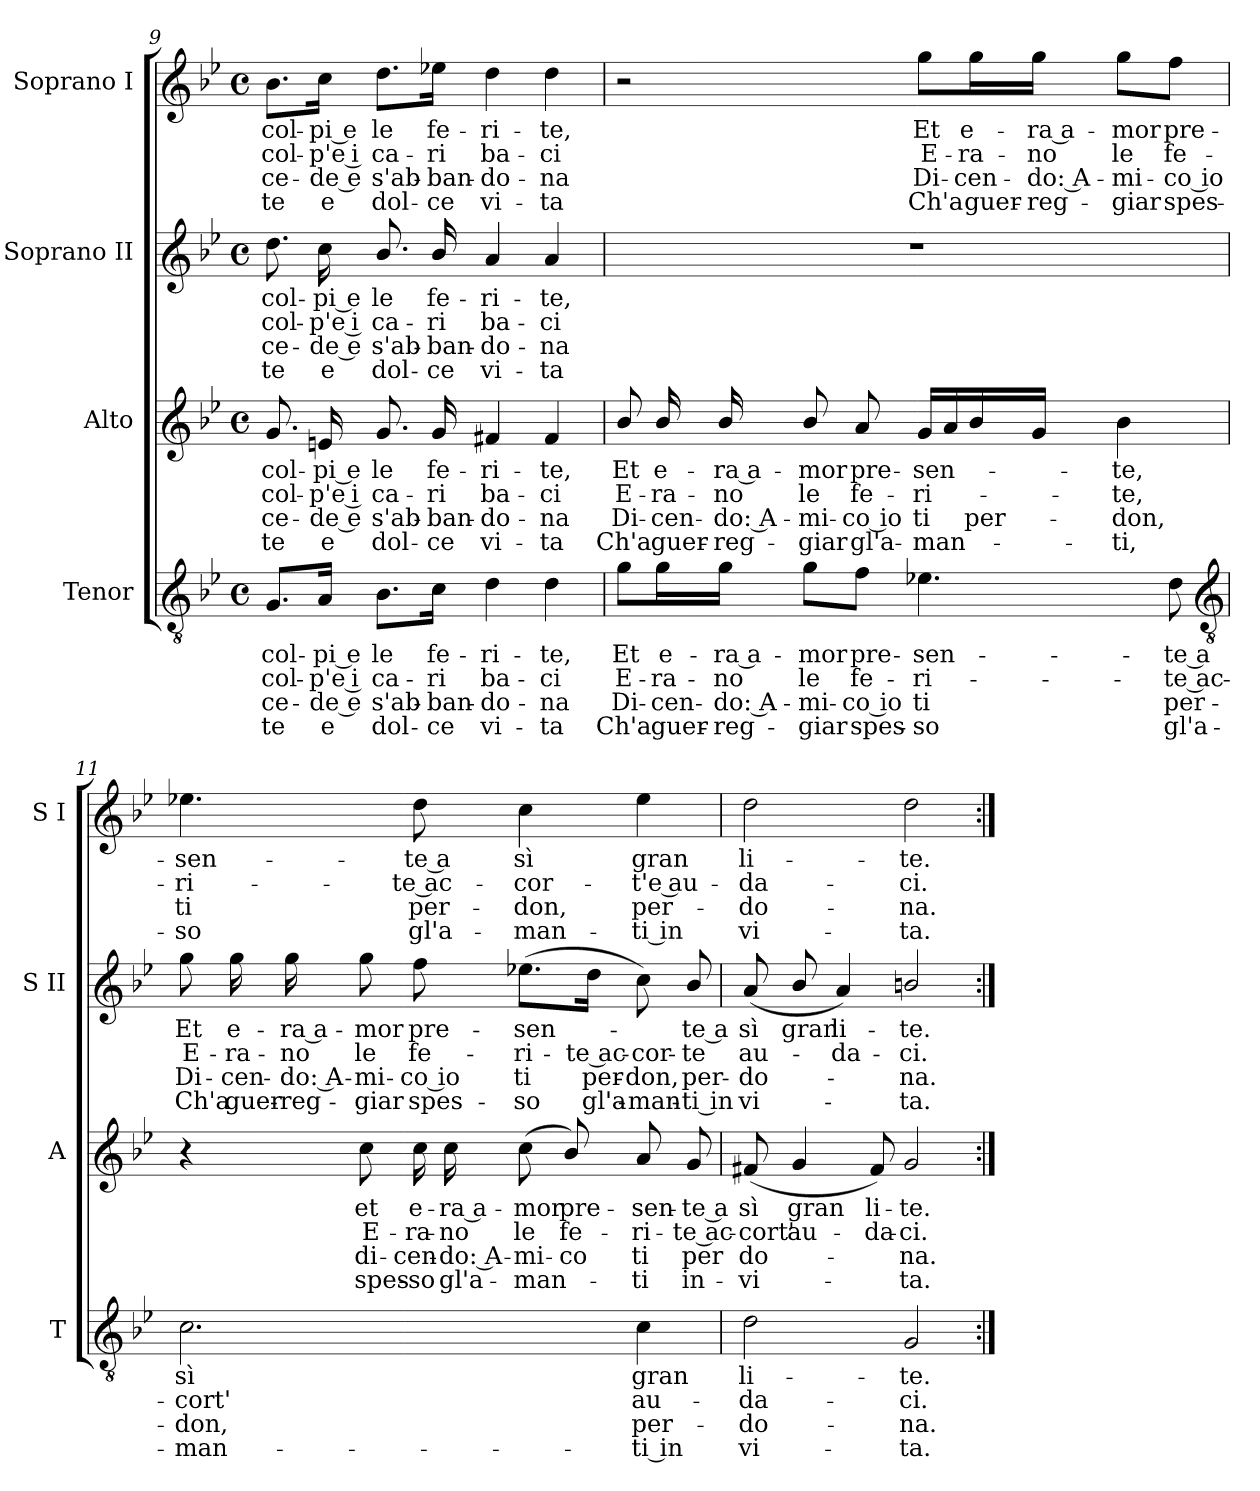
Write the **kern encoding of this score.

**kern	**text	**text	**text	**text	**kern	**text	**text	**text	**text	**kern	**text	**text	**text	**text	**kern	**text	**text	**text	**text
*part4	*part4	*part4	*part4	*part4	*part3	*part3	*part3	*part3	*part3	*part2	*part2	*part2	*part2	*part2	*part1	*part1	*part1	*part1	*part1
*staff4	*staff4	*staff4	*staff4	*staff4	*staff3	*staff3	*staff3	*staff3	*staff3	*staff2	*staff2	*staff2	*staff2	*staff2	*staff1	*staff1	*staff1	*staff1	*staff1
*I"Tenor	*	*	*	*	*I"Alto	*	*	*	*	*I"Soprano II	*	*	*	*	*I"Soprano I	*	*	*	*
*I'T	*	*	*	*	*I'A	*	*	*	*	*I'S II	*	*	*	*	*I'S I	*	*	*	*
!!LO:LB:g=z
*clefGv2	*	*	*	*	*clefG2	*	*	*	*	*clefG2	*	*	*	*	*clefG2	*	*	*	*
*k[b-e-]	*	*	*	*	*k[b-e-]	*	*	*	*	*k[b-e-]	*	*	*	*	*k[b-e-]	*	*	*	*
*M4/4	*	*	*	*	*M4/4	*	*	*	*	*M4/4	*	*	*	*	*M4/4	*	*	*	*
*met(c)	*	*	*	*	*met(c)	*	*	*	*	*met(c)	*	*	*	*	*met(c)	*	*	*	*
=9	=9	=9	=9	=9	=9	=9	=9	=9	=9	=9	=9	=9	=9	=9	=9	=9	=9	=9	=9
!	!LO:LY:b	!LO:LY:b	!LO:LY:b	!LO:LY:b	!	!LO:LY:b	!LO:LY:b	!LO:LY:b	!LO:LY:b	!	!LO:LY:b	!LO:LY:b	!LO:LY:b	!LO:LY:b	!	!LO:LY:b	!LO:LY:b	!LO:LY:b	!LO:LY:b
8.G/L	-col-	-col-	-ce-	-te	8.g	-col-	-col-	-ce-	-te	8.dd	-col-	-col-	-ce-	-te	8.b-\L	-col-	-col-	-ce-	-te
!	!LO:LY:b	!LO:LY:b	!LO:LY:b	!LO:LY:b	!	!LO:LY:b	!LO:LY:b	!LO:LY:b	!LO:LY:b	!	!LO:LY:b	!LO:LY:b	!LO:LY:b	!LO:LY:b	!	!LO:LY:b	!LO:LY:b	!LO:LY:b	!LO:LY:b
16A/Jk	pi e	p'e i	de e	e	16en	pi e	p'e i	de e	e	16cc	pi e	p'e i	de e	e	16cc\Jk	pi e	p'e i	de e	e
!	!LO:LY:b	!LO:LY:b	!LO:LY:b	!LO:LY:b	!	!LO:LY:b	!LO:LY:b	!LO:LY:b	!LO:LY:b	!	!LO:LY:b	!LO:LY:b	!LO:LY:b	!LO:LY:b	!	!LO:LY:b	!LO:LY:b	!LO:LY:b	!LO:LY:b
8.B-\L	le	ca-	-s'ab-	-dol-	8.g	le	ca-	-s'ab-	-dol-	8.b-/	le	ca-	-s'ab-	-dol-	8.dd\L	le	ca-	-s'ab-	-dol-
!	!LO:LY:b	!LO:LY:b	!LO:LY:b	!LO:LY:b	!	!LO:LY:b	!LO:LY:b	!LO:LY:b	!LO:LY:b	!	!LO:LY:b	!LO:LY:b	!LO:LY:b	!LO:LY:b	!	!LO:LY:b	!LO:LY:b	!LO:LY:b	!LO:LY:b
16c\Jk	-fe-	-ri	ban-	-ce	16g	-fe-	-ri	ban-	-ce	16b-/	-fe-	-ri	ban-	-ce	16ee-X\Jk	-fe-	-ri	ban-	-ce
!	!LO:LY:b	!LO:LY:b	!LO:LY:b	!LO:LY:b	!	!LO:LY:b	!LO:LY:b	!LO:LY:b	!LO:LY:b	!	!LO:LY:b	!LO:LY:b	!LO:LY:b	!LO:LY:b	!	!LO:LY:b	!LO:LY:b	!LO:LY:b	!LO:LY:b
4d	ri-	-ba-	-do-	-vi-	4f#X	ri-	-ba-	-do-	-vi-	4a	ri-	-ba-	-do-	-vi-	4dd	ri-	-ba-	-do-	-vi-
!	!LO:LY:b	!LO:LY:b	!LO:LY:b	!LO:LY:b	!	!LO:LY:b	!LO:LY:b	!LO:LY:b	!LO:LY:b	!	!LO:LY:b	!LO:LY:b	!LO:LY:b	!LO:LY:b	!	!LO:LY:b	!LO:LY:b	!LO:LY:b	!LO:LY:b
4d	-te,	ci	na	ta	4f#	-te,	ci	na	ta	4a	-te,	ci	na	ta	4dd	-te,	ci	na	ta
=10	=10	=10	=10	=10	=10	=10	=10	=10	=10	=10	=10	=10	=10	=10	=10	=10	=10	=10	=10
!	!LO:LY:b	!LO:LY:b	!LO:LY:b	!LO:LY:b	!	!LO:LY:b	!LO:LY:b	!LO:LY:b	!LO:LY:b	!	!	!	!	!	!	!	!	!	!
8g\L	Et	E-	-Di-	-Ch'a	8b-/	Et	E-	-Di-	-Ch'a	1r	.	.	.	.	2r	.	.	.	.
!	!LO:LY:b	!LO:LY:b	!LO:LY:b	!LO:LY:b	!	!LO:LY:b	!LO:LY:b	!LO:LY:b	!LO:LY:b	!	!	!	!	!	!	!	!	!	!
16g\L	e-	-ra-	-cen-	-guer-	16b-/	e-	-ra-	-cen-	-guer-	.	.	.	.	.	.	.	.	.	.
!	!LO:LY:b	!LO:LY:b	!LO:LY:b	!LO:LY:b	!	!LO:LY:b	!LO:LY:b	!LO:LY:b	!LO:LY:b	!	!	!	!	!	!	!	!	!	!
16g\JJ	-ra a-	-no	do: A-	-reg-	16b-/	-ra a-	-no	do: A-	-reg-	.	.	.	.	.	.	.	.	.	.
!	!LO:LY:b	!LO:LY:b	!LO:LY:b	!LO:LY:b	!	!LO:LY:b	!LO:LY:b	!LO:LY:b	!LO:LY:b	!	!	!	!	!	!	!	!	!	!
8g\L	-mor	le	mi-	-giar	8b-/	-mor	le	mi-	-giar	.	.	.	.	.	.	.	.	.	.
!	!LO:LY:b	!LO:LY:b	!LO:LY:b	!LO:LY:b	!	!LO:LY:b	!LO:LY:b	!LO:LY:b	!LO:LY:b	!	!	!	!	!	!	!	!	!	!
8f\J	pre-	-fe-	-co io	spes-	8a	pre-	-fe-	-co io	gl'a-	.	.	.	.	.	.	.	.	.	.
!	!LO:LY:b	!LO:LY:b	!LO:LY:b	!LO:LY:b	!	!LO:LY:b	!LO:LY:b	!LO:LY:b	!LO:LY:b	!	!	!	!	!	!	!LO:LY:b	!LO:LY:b	!LO:LY:b	!LO:LY:b
4.e-X	-sen-	-ri-	-ti	so	16gLL	-sen-	ri-	-ti	man-	.	.	.	.	.	8gg\L	Et	E-	-Di-	-Ch'a
.	.	.	.	.	16a	.	.	.	.	.	.	.	.	.	.	.	.	.	.
!	!	!	!	!	!	!	!	!LO:LY:b	!	!	!	!	!	!	!	!LO:LY:b	!LO:LY:b	!LO:LY:b	!LO:LY:b
.	.	.	.	.	16b-	.	.	per-	.	.	.	.	.	.	16gg\L	e-	-ra-	-cen-	-guer-
!	!	!	!	!	!	!	!	!	!	!	!	!	!	!	!	!LO:LY:b	!LO:LY:b	!LO:LY:b	!LO:LY:b
.	.	.	.	.	16gJJ	.	.	.	.	.	.	.	.	.	16gg\JJ	-ra a-	-no	do: A-	-reg-
!	!	!	!	!	!	!LO:LY:b	!LO:LY:b	!LO:LY:b	!LO:LY:b	!	!	!	!	!	!	!LO:LY:b	!LO:LY:b	!LO:LY:b	!LO:LY:b
.	.	.	.	.	4b-	te,	te,	don,	ti,	.	.	.	.	.	8gg\L	-mor	le	mi-	-giar
!	!LO:LY:b	!LO:LY:b	!LO:LY:b	!LO:LY:b	!	!	!	!	!	!	!	!	!	!	!	!LO:LY:b	!LO:LY:b	!LO:LY:b	!LO:LY:b
8d	te a	te ac-	-per-	-gl'a-	.	.	.	.	.	.	.	.	.	.	8ff\J	pre-	-fe-	-co io	spes-
*clefGv2	*	*	*	*	*	*	*	*	*	*	*	*	*	*	*	*	*	*	*
!!LO:PB:g=z
=11	=11	=11	=11	=11	=11	=11	=11	=11	=11	=11	=11	=11	=11	=11	=11	=11	=11	=11	=11
!	!LO:LY:b	!LO:LY:b	!LO:LY:b	!LO:LY:b	!	!	!	!	!	!	!LO:LY:b	!LO:LY:b	!LO:LY:b	!LO:LY:b	!	!LO:LY:b	!LO:LY:b	!LO:LY:b	!LO:LY:b
2.c	-sì	cort'	don,	man-	4r	.	.	.	.	8gg	Et	E-	-Di-	-Ch'a	4.ee-X	-sen-	-ri-	-ti	so
!	!	!	!	!	!	!	!	!	!	!	!LO:LY:b	!LO:LY:b	!LO:LY:b	!LO:LY:b	!	!	!	!	!
.	.	.	.	.	.	.	.	.	.	16gg	e-	-ra-	-cen-	-guer-	.	.	.	.	.
!	!	!	!	!	!	!	!	!	!	!	!LO:LY:b	!LO:LY:b	!LO:LY:b	!LO:LY:b	!	!	!	!	!
.	.	.	.	.	.	.	.	.	.	16gg	-ra a-	-no	do: A-	-reg-	.	.	.	.	.
!	!	!	!	!	!	!LO:LY:b	!LO:LY:b	!LO:LY:b	!LO:LY:b	!	!LO:LY:b	!LO:LY:b	!LO:LY:b	!LO:LY:b	!	!	!	!	!
.	.	.	.	.	8cc	et	E-	-di-	-spes-	8gg	-mor	le	mi-	-giar	.	.	.	.	.
!	!	!	!	!	!	!LO:LY:b	!LO:LY:b	!LO:LY:b	!LO:LY:b	!	!LO:LY:b	!LO:LY:b	!LO:LY:b	!LO:LY:b	!	!LO:LY:b	!LO:LY:b	!LO:LY:b	!LO:LY:b
.	.	.	.	.	16cc	-e-	-ra-	-cen-	-so	8ff	pre-	-fe-	-co io	spes-	8dd	te a	te ac-	-per-	-gl'a-
!	!	!	!	!	!	!LO:LY:b	!LO:LY:b	!LO:LY:b	!LO:LY:b	!	!	!	!	!	!	!	!	!	!
.	.	.	.	.	16cc	ra a-	-no	do: A-	-gl'a-	.	.	.	.	.	.	.	.	.	.
!	!	!	!	!	!	!LO:LY:b	!LO:LY:b	!LO:LY:b	!LO:LY:b	!	!LO:LY:b	!LO:LY:b	!LO:LY:b	!LO:LY:b	!	!LO:LY:b	!LO:LY:b	!LO:LY:b	!LO:LY:b
.	.	.	.	.	(<8cc	-mor	le	mi-	-man-	(>8.ee-XL	-sen-	ri-	-ti	so	4cc	-sì	cor-	-don,	man-
!	!	!	!	!	!	!LO:LY:b	!LO:LY:b	!LO:LY:b	!	!	!	!	!	!	!	!	!	!	!
.	.	.	.	.	8b-/)	pre-	-fe-	-co	.	.	.	.	.	.	.	.	.	.	.
!	!	!	!	!	!	!	!	!	!	!	!	!LO:LY:b	!LO:LY:b	!LO:LY:b	!	!	!	!	!
.	.	.	.	.	.	.	.	.	.	16ddJk	.	te ac-	-per-	-gl'a-	.	.	.	.	.
!	!LO:LY:b	!LO:LY:b	!LO:LY:b	!LO:LY:b	!	!LO:LY:b	!LO:LY:b	!LO:LY:b	!LO:LY:b	!	!	!LO:LY:b	!LO:LY:b	!LO:LY:b	!	!LO:LY:b	!LO:LY:b	!LO:LY:b	!LO:LY:b
4c	-gran	au-	-per-	-ti in	8a	sen-	-ri-	-ti	ti	8cc)	.	-cor-	-don,	man-	4ee-	-gran	t'e au-	-per-	-ti in
!	!	!	!	!	!	!LO:LY:b	!LO:LY:b	!LO:LY:b	!LO:LY:b	!	!LO:LY:b	!LO:LY:b	!LO:LY:b	!LO:LY:b	!	!	!	!	!
.	.	.	.	.	8g	te a	te ac-	-per	in-	8b-/	-te a	te	per-	-ti in	.	.	.	.	.
=12	=12	=12	=12	=12	=12	=12	=12	=12	=12	=12	=12	=12	=12	=12	=12	=12	=12	=12	=12
!	!LO:LY:b	!LO:LY:b	!LO:LY:b	!LO:LY:b	!	!LO:LY:b	!LO:LY:b	!LO:LY:b	!LO:LY:b	!	!LO:LY:b	!LO:LY:b	!LO:LY:b	!LO:LY:b	!	!LO:LY:b	!LO:LY:b	!LO:LY:b	!LO:LY:b
2d	li-	-da-	-do-	-vi-	(<8f#X	-sì	cort'	do-	vi-	(<8a	sì	au-	do-	vi-	2dd	li-	-da-	-do-	-vi-
!	!	!	!	!	!	!LO:LY:b	!LO:LY:b	!	!	!	!LO:LY:b	!	!	!	!	!	!	!	!
.	.	.	.	.	4g	-gran	au-	.	.	8b-/	gran	.	.	.	.	.	.	.	.
!	!	!	!	!	!	!	!	!	!	!	!LO:LY:b	!LO:LY:b	!	!	!	!	!	!	!
.	.	.	.	.	.	.	.	.	.	4a)	li-	-da-	.	.	.	.	.	.	.
!	!	!	!	!	!	!LO:LY:b	!LO:LY:b	!	!	!	!	!	!	!	!	!	!	!	!
.	.	.	.	.	8f#)	-li-	-da-	.	.	.	.	.	.	.	.	.	.	.	.
!	!LO:LY:b	!LO:LY:b	!LO:LY:b	!LO:LY:b	!	!LO:LY:b	!LO:LY:b	!LO:LY:b	!LO:LY:b	!	!LO:LY:b	!LO:LY:b	!LO:LY:b	!LO:LY:b	!	!LO:LY:b	!LO:LY:b	!LO:LY:b	!LO:LY:b
2G	-te.	ci.	na.	ta.	2g	-te.	ci.	na.	ta.	2bn/	-te.	ci.	na.	ta.	2dd	-te.	ci.	na.	ta.
=:|!	=:|!	=:|!	=:|!	=:|!	=:|!	=:|!	=:|!	=:|!	=:|!	=:|!	=:|!	=:|!	=:|!	=:|!	=:|!	=:|!	=:|!	=:|!	=:|!
*-	*-	*-	*-	*-	*-	*-	*-	*-	*-	*-	*-	*-	*-	*-	*-	*-	*-	*-	*-
